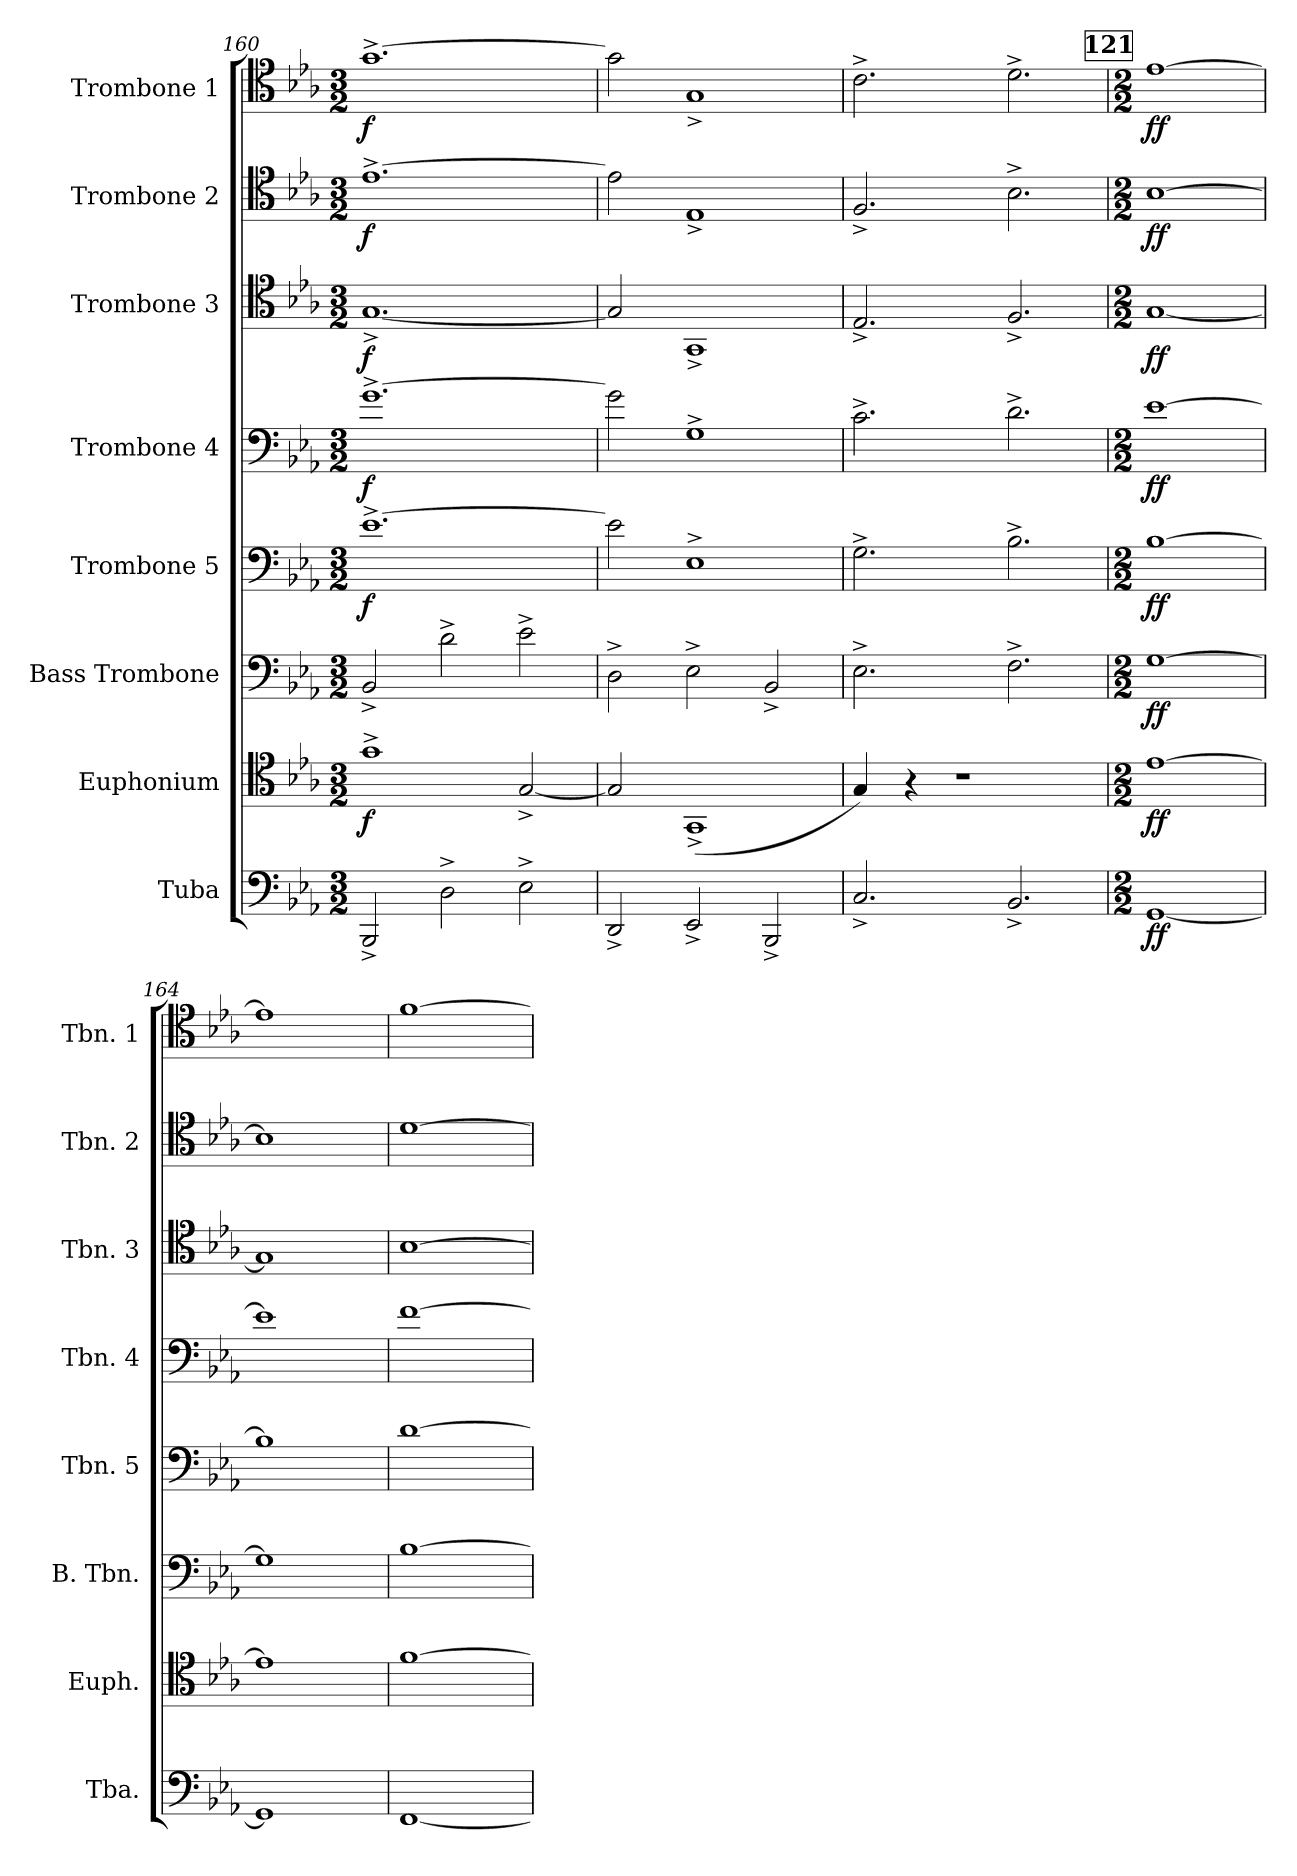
**kern	**dynam	**kern	**dynam	**kern	**dynam	**kern	**dynam	**kern	**dynam	**kern	**dynam	**kern	**dynam	**kern	**dynam
*part8	*part8	*part7	*part7	*part6	*part6	*part5	*part5	*part4	*part4	*part3	*part3	*part2	*part2	*part1	*part1
*staff8	*staff8	*staff7	*staff7	*staff6	*staff6	*staff5	*staff5	*staff4	*staff4	*staff3	*staff3	*staff2	*staff2	*staff1	*staff1
*I"Tuba	*	*I"Euphonium	*	*I"Bass Trombone	*	*I"Trombone 5	*	*I"Trombone 4	*	*I"Trombone 3	*	*I"Trombone 2	*	*I"Trombone 1	*
*I'Tba.	*	*I'Euph.	*	*I'B. Tbn.	*	*I'Tbn. 5	*	*I'Tbn. 4	*	*I'Tbn. 3	*	*I'Tbn. 2	*	*I'Tbn. 1	*
*clefF4	*	*clefC4	*	*clefF4	*	*clefF4	*	*clefF4	*	*clefC4	*	*clefC4	*	*clefC4	*
*k[b-e-a-]	*	*k[b-e-a-]	*	*k[b-e-a-]	*	*k[b-e-a-]	*	*k[b-e-a-]	*	*k[b-e-a-]	*	*k[b-e-a-]	*	*k[b-e-a-]	*
*M3/2	*	*M3/2	*	*M3/2	*	*M3/2	*	*M3/2	*	*M3/2	*	*M3/2	*	*M3/2	*
=160	=160	=160	=160	=160	=160	=160	=160	=160	=160	=160	=160	=160	=160	=160	=160
!	!	!	!LO:DY:b	!	!	!	!LO:DY:b	!	!LO:DY:b	!	!LO:DY:b	!	!LO:DY:b	!	!LO:DY:b
2BBB-^/	.	1g^	f	2BB-^/	.	[1.e-^	f	[1.g^	f	[1.G^	f	[1.e-^	f	[1.g^	f
2D^\	.	.	.	2d^\	.	.	.	.	.	.	.	.	.	.	.
2E-^\	.	[2G^/	.	2e-^\	.	.	.	.	.	.	.	.	.	.	.
=161	=161	=161	=161	=161	=161	=161	=161	=161	=161	=161	=161	=161	=161	=161	=161
2DD^/	.	2G/]	.	2D^\	.	2e-\]	.	2g\]	.	2G/]	.	2e-\]	.	2g\]	.
2EE-^/	.	(<1GG^	.	2E-^\	.	1E-^	.	1G^	.	1GG^	.	1E-^	.	1G^	.
2BBB-^/	.	.	.	2BB-^/	.	.	.	.	.	.	.	.	.	.	.
=162	=162	=162	=162	=162	=162	=162	=162	=162	=162	=162	=162	=162	=162	=162	=162
2.C^/	.	4G/)	.	2.E-^\	.	2.G^\	.	2.c^\	.	2.E-^/	.	2.F^/	.	2.c^\	.
.	.	4r	.	.	.	.	.	.	.	.	.	.	.	.	.
.	.	1r	.	.	.	.	.	.	.	.	.	.	.	.	.
2.BB-^/	.	.	.	2.F^\	.	2.B-^\	.	2.d^\	.	2.F^/	.	2.B-^\	.	2.d^\	.
!!LO:REH:place=s1:a:B:fs=14:t=121
=163	=163	=163	=163	=163	=163	=163	=163	=163	=163	=163	=163	=163	=163	=163	=163
*M2/2	*	*M2/2	*	*M2/2	*	*M2/2	*	*M2/2	*	*M2/2	*	*M2/2	*	*M2/2	*
!	!LO:DY:b	!	!LO:DY:b	!	!LO:DY:b	!	!LO:DY:b	!	!LO:DY:b	!	!LO:DY:b	!	!LO:DY:b	!	!LO:DY:b
[1GG	ff	[1e-	ff	[1G	ff	[1B-	ff	[1e-	ff	[1G	ff	[1B-	ff	[1e-	ff
!!LO:PB:g=z
=164	=164	=164	=164	=164	=164	=164	=164	=164	=164	=164	=164	=164	=164	=164	=164
1GG]	.	1e-]	.	1G]	.	1B-]	.	1e-]	.	1G]	.	1B-]	.	1e-]	.
=165	=165	=165	=165	=165	=165	=165	=165	=165	=165	=165	=165	=165	=165	=165	=165
[1FF	.	[1f	.	[1B-	.	[1d	.	[1f	.	[1B-	.	[1d	.	[1f	.
=	=	=	=	=	=	=	=	=	=	=	=	=	=	=	=
*-	*-	*-	*-	*-	*-	*-	*-	*-	*-	*-	*-	*-	*-	*-	*-
